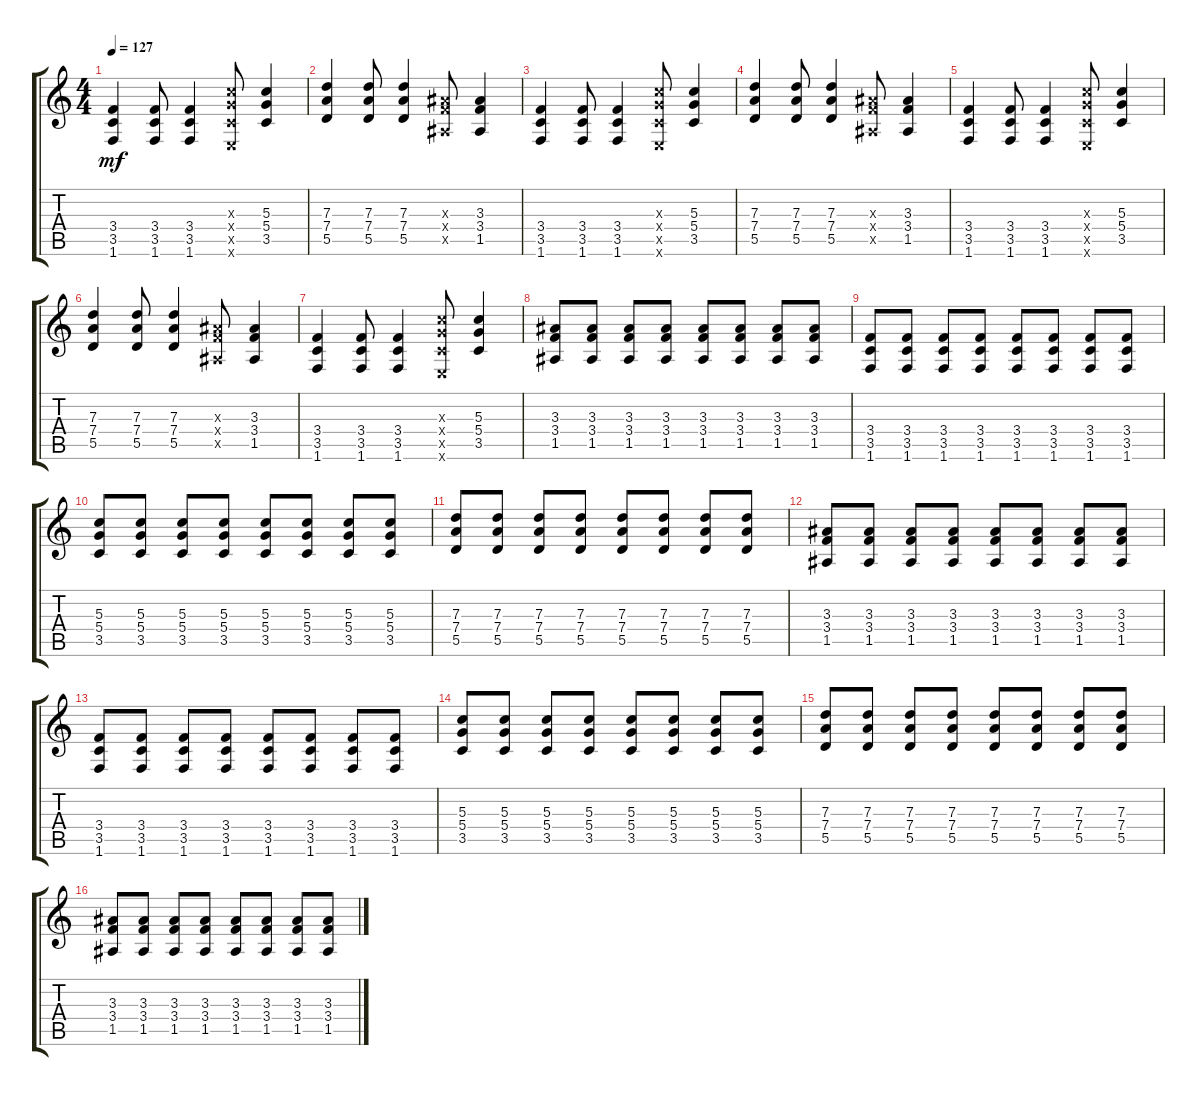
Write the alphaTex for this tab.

\track "" {instrument distortionguitar}
\staff {score tabs}
\tuning (E4 B3 G3 D3 A2 E2) {hide}
\ts (4 4)
\tempo 127
\clef g2
\ks c
(3.4 3.5 1.6).4{dy mf} (3.4 3.5 1.6).8 (3.4 3.5 1.6).4 (5.3{x} 5.4{x} 3.5{x} 0.6{x}).8 (5.3 5.4 3.5).4 |
(7.3 7.4 5.5).4 (7.3 7.4 5.5).8 (7.3 7.4 5.5).4 (3.3{x} 3.4{x} 1.5{x}).8 (3.3 3.4 1.5).4 |
(3.4 3.5 1.6).4 (3.4 3.5 1.6).8 (3.4 3.5 1.6).4 (5.3{x} 5.4{x} 3.5{x} 0.6{x}).8 (5.3 5.4 3.5).4 |
(7.3 7.4 5.5).4 (7.3 7.4 5.5).8 (7.3 7.4 5.5).4 (3.3{x} 3.4{x} 1.5{x}).8 (3.3 3.4 1.5).4 |
(3.4 3.5 1.6).4 (3.4 3.5 1.6).8 (3.4 3.5 1.6).4 (5.3{x} 5.4{x} 3.5{x} 0.6{x}).8 (5.3 5.4 3.5).4 |
(7.3 7.4 5.5).4 (7.3 7.4 5.5).8 (7.3 7.4 5.5).4 (3.3{x} 3.4{x} 1.5{x}).8 (3.3 3.4 1.5).4 |
(3.4 3.5 1.6).4 (3.4 3.5 1.6).8 (3.4 3.5 1.6).4 (5.3{x} 5.4{x} 3.5{x} 0.6{x}).8 (5.3 5.4 3.5).4 |
(3.3 3.4 1.5).8 (3.3 3.4 1.5).8 (3.3 3.4 1.5).8 (3.3 3.4 1.5).8 (3.3 3.4 1.5).8 (3.3 3.4 1.5).8 (3.3 3.4 1.5).8 (3.3 3.4 1.5).8 |
(3.4 3.5 1.6).8 (3.4 3.5 1.6).8 (3.4 3.5 1.6).8 (3.4 3.5 1.6).8 (3.4 3.5 1.6).8 (3.4 3.5 1.6).8 (3.4 3.5 1.6).8 (3.4 3.5 1.6).8 |
(5.3 5.4 3.5).8 (5.3 5.4 3.5).8 (5.3 5.4 3.5).8 (5.3 5.4 3.5).8 (5.3 5.4 3.5).8 (5.3 5.4 3.5).8 (5.3 5.4 3.5).8 (5.3 5.4 3.5).8 |
(7.3 7.4 5.5).8 (7.3 7.4 5.5).8 (7.3 7.4 5.5).8 (7.3 7.4 5.5).8 (7.3 7.4 5.5).8 (7.3 7.4 5.5).8 (7.3 7.4 5.5).8 (7.3 7.4 5.5).8 |
(3.3 3.4 1.5).8 (3.3 3.4 1.5).8 (3.3 3.4 1.5).8 (3.3 3.4 1.5).8 (3.3 3.4 1.5).8 (3.3 3.4 1.5).8 (3.3 3.4 1.5).8 (3.3 3.4 1.5).8 |
(3.4 3.5 1.6).8 (3.4 3.5 1.6).8 (3.4 3.5 1.6).8 (3.4 3.5 1.6).8 (3.4 3.5 1.6).8 (3.4 3.5 1.6).8 (3.4 3.5 1.6).8 (3.4 3.5 1.6).8 |
(5.3 5.4 3.5).8 (5.3 5.4 3.5).8 (5.3 5.4 3.5).8 (5.3 5.4 3.5).8 (5.3 5.4 3.5).8 (5.3 5.4 3.5).8 (5.3 5.4 3.5).8 (5.3 5.4 3.5).8 |
(7.3 7.4 5.5).8 (7.3 7.4 5.5).8 (7.3 7.4 5.5).8 (7.3 7.4 5.5).8 (7.3 7.4 5.5).8 (7.3 7.4 5.5).8 (7.3 7.4 5.5).8 (7.3 7.4 5.5).8 |
(3.3 3.4 1.5).8 (3.3 3.4 1.5).8 (3.3 3.4 1.5).8 (3.3 3.4 1.5).8 (3.3 3.4 1.5).8 (3.3 3.4 1.5).8 (3.3 3.4 1.5).8 (3.3 3.4 1.5).8
